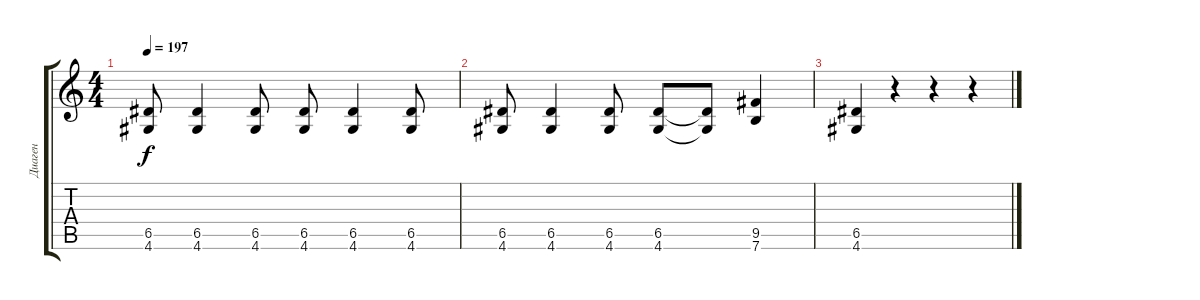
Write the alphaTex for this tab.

\track ("Диаген" "Диаген") {instrument distortionguitar}
\staff {score tabs}
\tuning (E4 B3 G3 D3 A2 E2) {hide}
\ts (4 4)
\tempo 197
\clef g2
\ks c
(6.5 4.6).8{dy f} (6.5 4.6).4 (6.5 4.6).8 (6.5 4.6).8 (6.5 4.6).4 (6.5 4.6).8 |
(6.5 4.6).8 (6.5 4.6).4 (6.5 4.6).8 (6.5 4.6).8 (6.5{t} 4.6{t}).8 (9.5 7.6).4 |
(6.5 4.6).4 r.4 r.4 r.4
